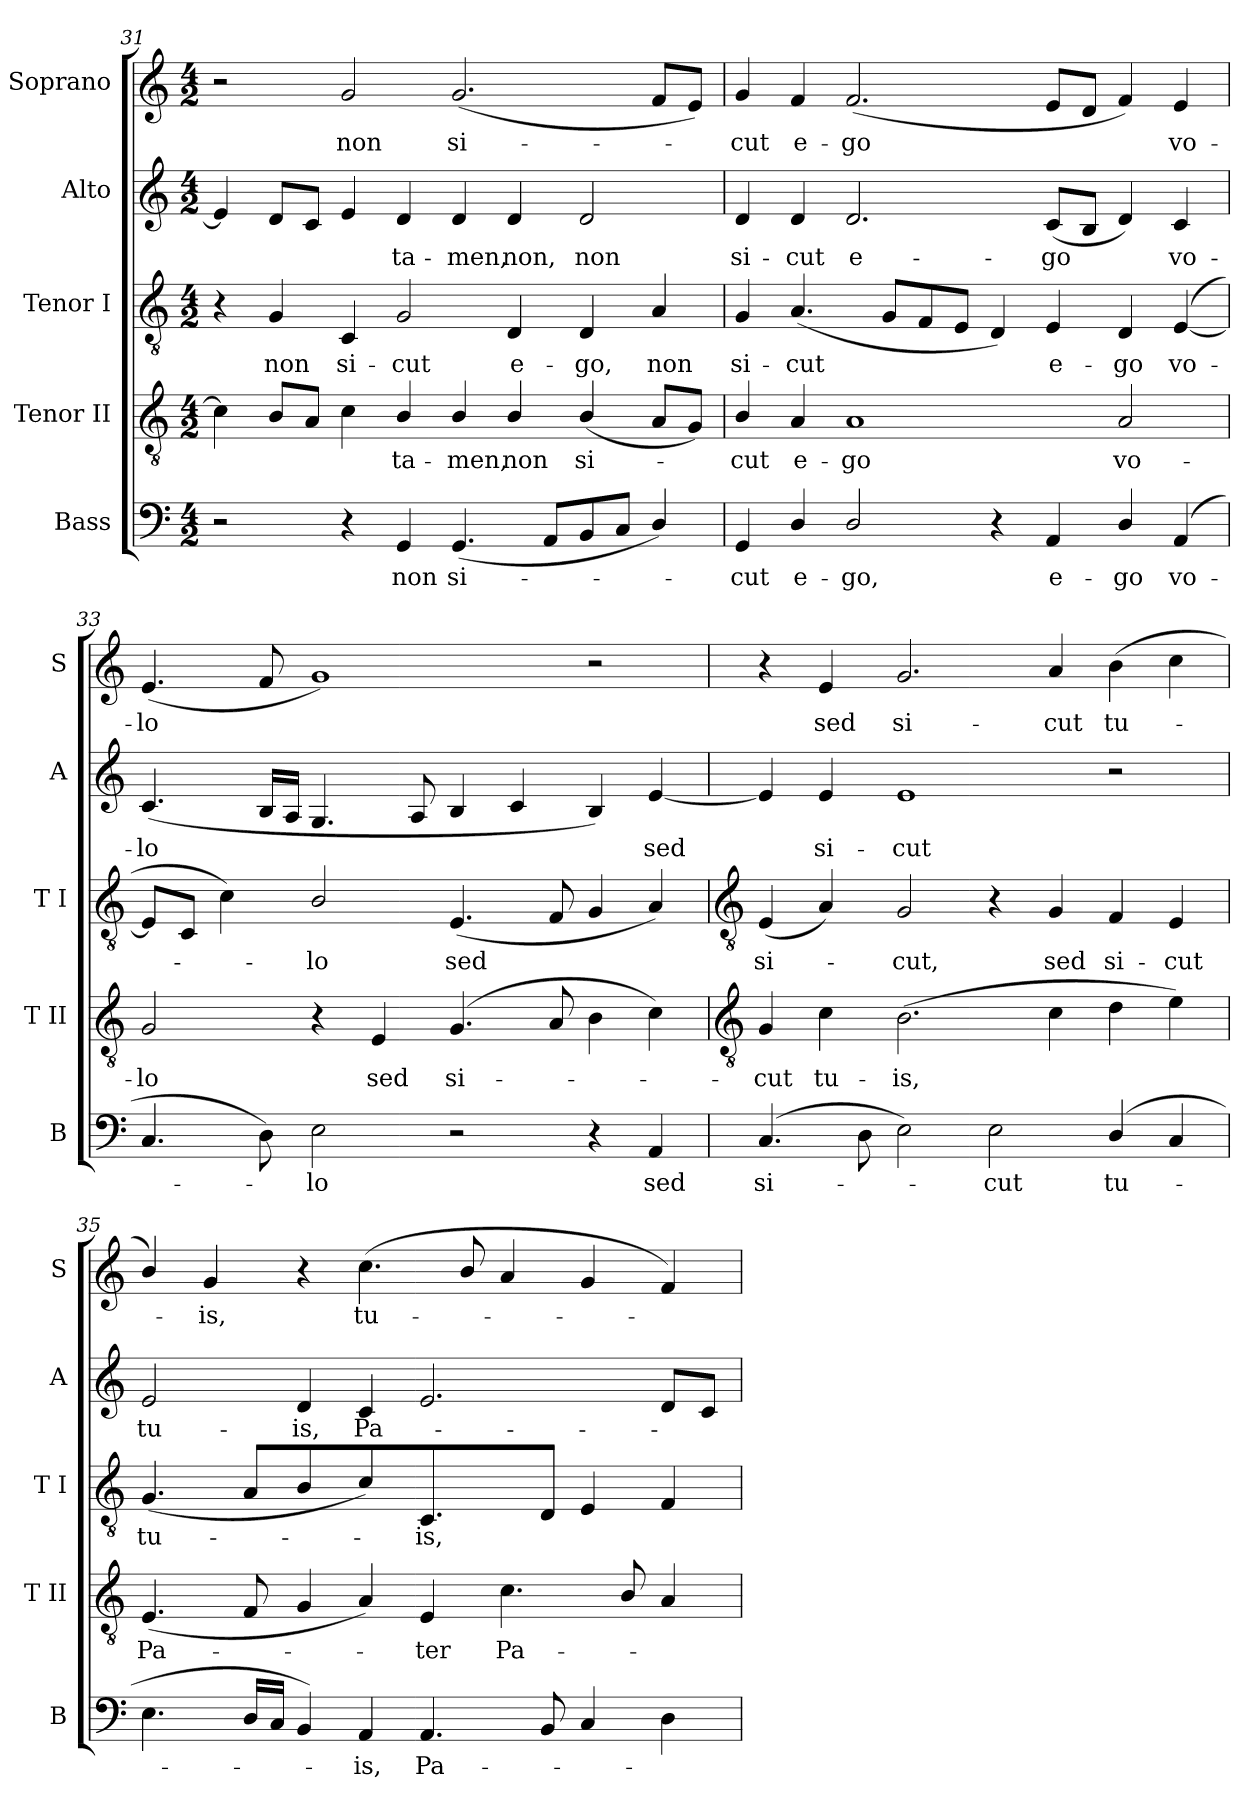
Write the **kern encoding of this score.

**kern	**text	**kern	**text	**kern	**text	**kern	**text	**kern	**text
*part5	*part5	*part4	*part4	*part3	*part3	*part2	*part2	*part1	*part1
*staff5	*staff5	*staff4	*staff4	*staff3	*staff3	*staff2	*staff2	*staff1	*staff1
*I"Bass	*	*I"Tenor II	*	*I"Tenor I	*	*I"Alto	*	*I"Soprano	*
*I'B	*	*I'T II	*	*I'T I	*	*I'A	*	*I'S	*
!!LO:LB:g=z
*clefF4	*	*clefGv2	*	*clefGv2	*	*clefG2	*	*clefG2	*
*k[]	*	*k[]	*	*k[]	*	*k[]	*	*k[]	*
*C:	*	*C:	*	*C:	*	*C:	*	*C:	*
*M4/2	*	*M4/2	*	*M4/2	*	*M4/2	*	*M4/2	*
=31	=31	=31	=31	=31	=31	=31	=31	=31	=31
2r	.	4c]	.	4r	.	4e]	.	2r	.
!	!	!	!	!	!LO:LY:b	!	!	!	!
.	.	8BL	.	4G	non	8dL	.	.	.
.	.	8AJ	.	.	.	8cJ	.	.	.
!	!	!	!	!	!LO:LY:b	!	!	!	!LO:LY:b
4r	.	4c	.	4C	si-	4e	.	2g	non
!	!LO:LY:b	!	!LO:LY:b	!	!LO:LY:b	!	!LO:LY:b	!	!
4GG	non	4B/	ta-	2G	-cut	4d	ta-	.	.
!	!LO:LY:b	!	!LO:LY:b	!	!	!	!LO:LY:b	!	!LO:LY:b
(<4.GG	si-	4B/	-men,	.	.	4d	-men,	(<2.g	si-
!	!	!	!LO:LY:b	!	!LO:LY:b	!	!LO:LY:b	!	!
.	.	4B/	non	4D	e-	4d	non,	.	.
8AAL	.	.	.	.	.	.	.	.	.
!	!	!	!LO:LY:b	!	!LO:LY:b	!	!LO:LY:b	!	!
8BB	.	(<4B/	si-	4D	-go,	2d	non	.	.
8CJ	.	.	.	.	.	.	.	.	.
!	!	!	!	!	!LO:LY:b	!	!	!	!
4D/)	.	8AL	.	4A	non	.	.	8fL	.
.	.	8GJ)	.	.	.	.	.	8eJ)	.
=32	=32	=32	=32	=32	=32	=32	=32	=32	=32
!	!LO:LY:b	!	!LO:LY:b	!	!LO:LY:b	!	!LO:LY:b	!	!LO:LY:b
4GG	cut	4B/	cut	4G	si-	4d	si-	4g	cut
!	!LO:LY:b	!	!LO:LY:b	!	!LO:LY:b	!	!LO:LY:b	!	!LO:LY:b
4D/	e-	4A	e-	(<4.A	-cut	4d	-cut	4f	e-
!	!LO:LY:b	!	!LO:LY:b	!	!	!	!LO:LY:b	!	!LO:LY:b
2D/	-go,	1A	-go	.	.	2.d	e-	(<2.f	-go
.	.	.	.	8GL	.	.	.	.	.
.	.	.	.	8F	.	.	.	.	.
.	.	.	.	8EJ	.	.	.	.	.
4r	.	.	.	4D)	.	.	.	.	.
!	!LO:LY:b	!	!	!	!LO:LY:b	!	!LO:LY:b	!	!
4AA	e-	.	.	4E	e-	(<8cL	-go	8eL	.
.	.	.	.	.	.	8BJ	.	8dJ	.
!	!LO:LY:b	!	!LO:LY:b	!	!LO:LY:b	!	!	!	!
4D/	-go	2A	vo-	4D	-go	4d)	.	4f)	.
!	!LO:LY:b	!	!	!	!LO:LY:b	!	!LO:LY:b	!	!LO:LY:b
(<4AA	vo-	.	.	(>[4E	vo-	4c	vo-	4e	vo-
=33	=33	=33	=33	=33	=33	=33	=33	=33	=33
!	!	!	!LO:LY:b	!	!	!	!LO:LY:b	!	!LO:LY:b
4.C	.	2G	-lo	8EL]	.	(<4.c	-lo	(<4.e	-lo
.	.	.	.	8CJ	.	.	.	.	.
.	.	.	.	4c)	.	.	.	.	.
8D)	.	.	.	.	.	16BLL	.	8f	.
.	.	.	.	.	.	16AJJ	.	.	.
!	!LO:LY:b	!	!	!	!LO:LY:b	!	!	!	!
2E	lo	4r	.	2B/	lo	4.G	.	1g)	.
!	!	!	!LO:LY:b	!	!	!	!	!	!
.	.	4E	sed	.	.	.	.	.	.
.	.	.	.	.	.	8A	.	.	.
!	!	!	!LO:LY:b	!	!LO:LY:b	!	!	!	!
2r	.	(>4.G	si-	(<4.E	sed	4B	.	.	.
.	.	.	.	.	.	4c	.	.	.
.	.	8A	.	8F	.	.	.	.	.
4r	.	4B	.	4G	.	4B)	.	2r	.
!	!LO:LY:b	!	!	!	!	!	!LO:LY:b	!	!
4AA	sed	4c)	.	4A)	.	[4e	sed	.	.
!!LO:LB:g=z
=34	=34	=34	=34	=34	=34	=34	=34	=34	=34
*	*	*clefGv2	*	*clefGv2	*	*	*	*	*
!	!LO:LY:b	!	!LO:LY:b	!	!LO:LY:b	!	!	!	!
(>4.C	si-	4G	cut	(<4E	si-	4e]	.	4r	.
!	!	!	!LO:LY:b	!	!	!	!LO:LY:b	!	!LO:LY:b
.	.	4c	tu-	4A)	.	4e	si-	4e	sed
8D	.	.	.	.	.	.	.	.	.
!	!	!	!LO:LY:b	!	!LO:LY:b	!	!LO:LY:b	!	!LO:LY:b
2E)	.	(>2.B	-is,	2G	cut,	1e	-cut	2.g	si-
!	!LO:LY:b	!	!	!	!	!	!	!	!
2E	cut	.	.	4r	.	.	.	.	.
!	!	!	!	!	!LO:LY:b	!	!	!	!LO:LY:b
.	.	4c	.	4G	sed	.	.	4a	-cut
!	!LO:LY:b	!	!	!	!LO:LY:b	!	!	!	!LO:LY:b
(<4D/	tu-	4d	.	4F	si-	2r	.	(>4b	tu-
!	!	!	!	!	!LO:LY:b	!	!	!	!
4C	.	4e)	.	4E	-cut	.	.	4cc	.
=35	=35	=35	=35	=35	=35	=35	=35	=35	=35
!	!	!	!LO:LY:b	!	!LO:LY:b	!	!LO:LY:b	!	!
4.E	.	(<4.E	Pa-	(>4.G	tu-	2e	tu-	4b/)	.
!	!	!	!	!	!	!	!	!	!LO:LY:b
.	.	.	.	.	.	.	.	4g	is,
16DLL	.	8F	.	8AL	.	.	.	.	.
16CJJ	.	.	.	.	.	.	.	.	.
!	!	!	!	!	!	!	!LO:LY:b	!	!
4BB)	.	4G	.	4B	.	4d	-is,	4r	.
!	!LO:LY:b	!	!	!	!	!	!LO:LY:b	!	!LO:LY:b
4AA	is,	4A)	.	4c)	.	4c	Pa-	(<4.cc	tu-
!	!LO:LY:b	!	!LO:LY:b	!	!LO:LY:b	!	!	!	!
4.AA	Pa-	4E	ter	4.C	is,	2.e	.	.	.
.	.	.	.	.	.	.	.	8b/	.
!	!	!	!LO:LY:b	!	!	!	!	!	!
.	.	4.c	Pa-	.	.	.	.	4a	.
8BB	.	.	.	8DJ	.	.	.	.	.
4C	.	.	.	4E	.	.	.	4g	.
.	.	8B/	.	.	.	.	.	.	.
4D	.	4A	.	4F	.	8dL	.	4f)	.
.	.	.	.	.	.	8cJ	.	.	.
=	=	=	=	=	=	=	=	=	=
*-	*-	*-	*-	*-	*-	*-	*-	*-	*-
